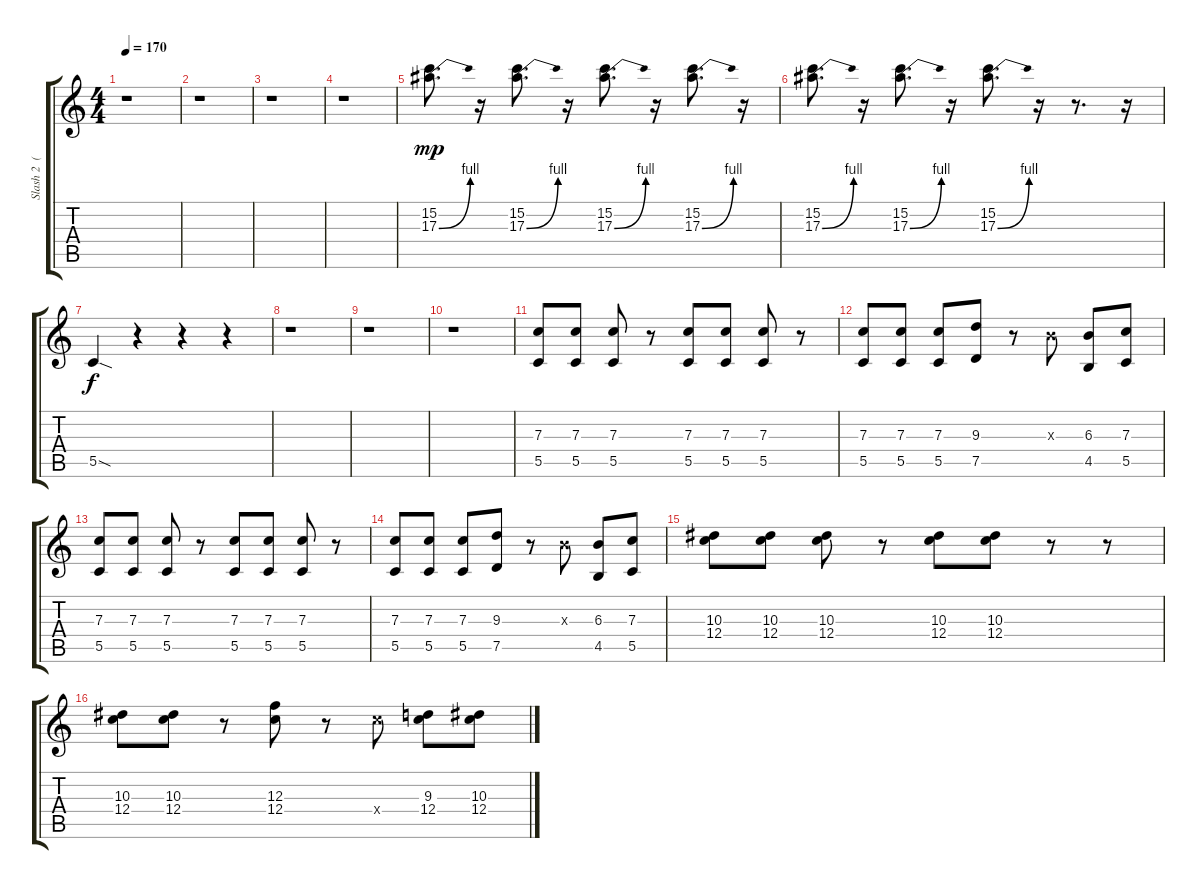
\track ("Slash 2  ( Lead Guitar )" "Slash 2  (") {instrument distortionguitar}
\staff {score tabs}
\tuning (D4 A3 F3 C3 G2 C2) {hide}
\ts (4 4)
\tempo 170
\clef g2
\ks c
r.1{dy f} |
r.1 |
r.1 |
r.1 |
(15.2 17.3{be (bend 0 0 60 4)}).8{d dy mp} r.16 (15.2 17.3{be (bend 0 0 60 4)}).8{d} r.16 (15.2 17.3{be (bend 0 0 60 4)}).8{d} r.16 (15.2 17.3{be (bend 0 0 60 4)}).8{d} r.16 |
(15.2 17.3{be (bend 0 0 60 4)}).8{d} r.16 (15.2 17.3{be (bend 0 0 60 4)}).8{d} r.16 (15.2 17.3{be (bend 0 0 60 4)}).8{d} r.16 r.8{d} r.16 |
5.5{sod}.4{dy f} r.4 r.4 r.4 |
r.1 |
r.1 |
r.1 |
(7.3 5.5).8 (7.3 5.5).8 (7.3 5.5).8 r.8 (7.3 5.5).8 (7.3 5.5).8 (7.3 5.5).8 r.8 |
(7.3 5.5).8 (7.3 5.5).8 (7.3 5.5).8 (9.3 7.5).8 r.8 6.3{x}.8 (6.3 4.5).8 (7.3 5.5).8 |
(7.3 5.5).8 (7.3 5.5).8 (7.3 5.5).8 r.8 (7.3 5.5).8 (7.3 5.5).8 (7.3 5.5).8 r.8 |
(7.3 5.5).8 (7.3 5.5).8 (7.3 5.5).8 (9.3 7.5).8 r.8 6.3{x}.8 (6.3 4.5).8 (7.3 5.5).8 |
(10.3 12.4).8 (10.3 12.4).8 (10.3 12.4).8 r.8 (10.3 12.4).8 (10.3 12.4).8 r.8 r.8 |
(10.3 12.4).8 (10.3 12.4).8 r.8 (12.3 12.4).8 r.8 12.4{x}.8 (9.3 12.4).8 (10.3 12.4).8
